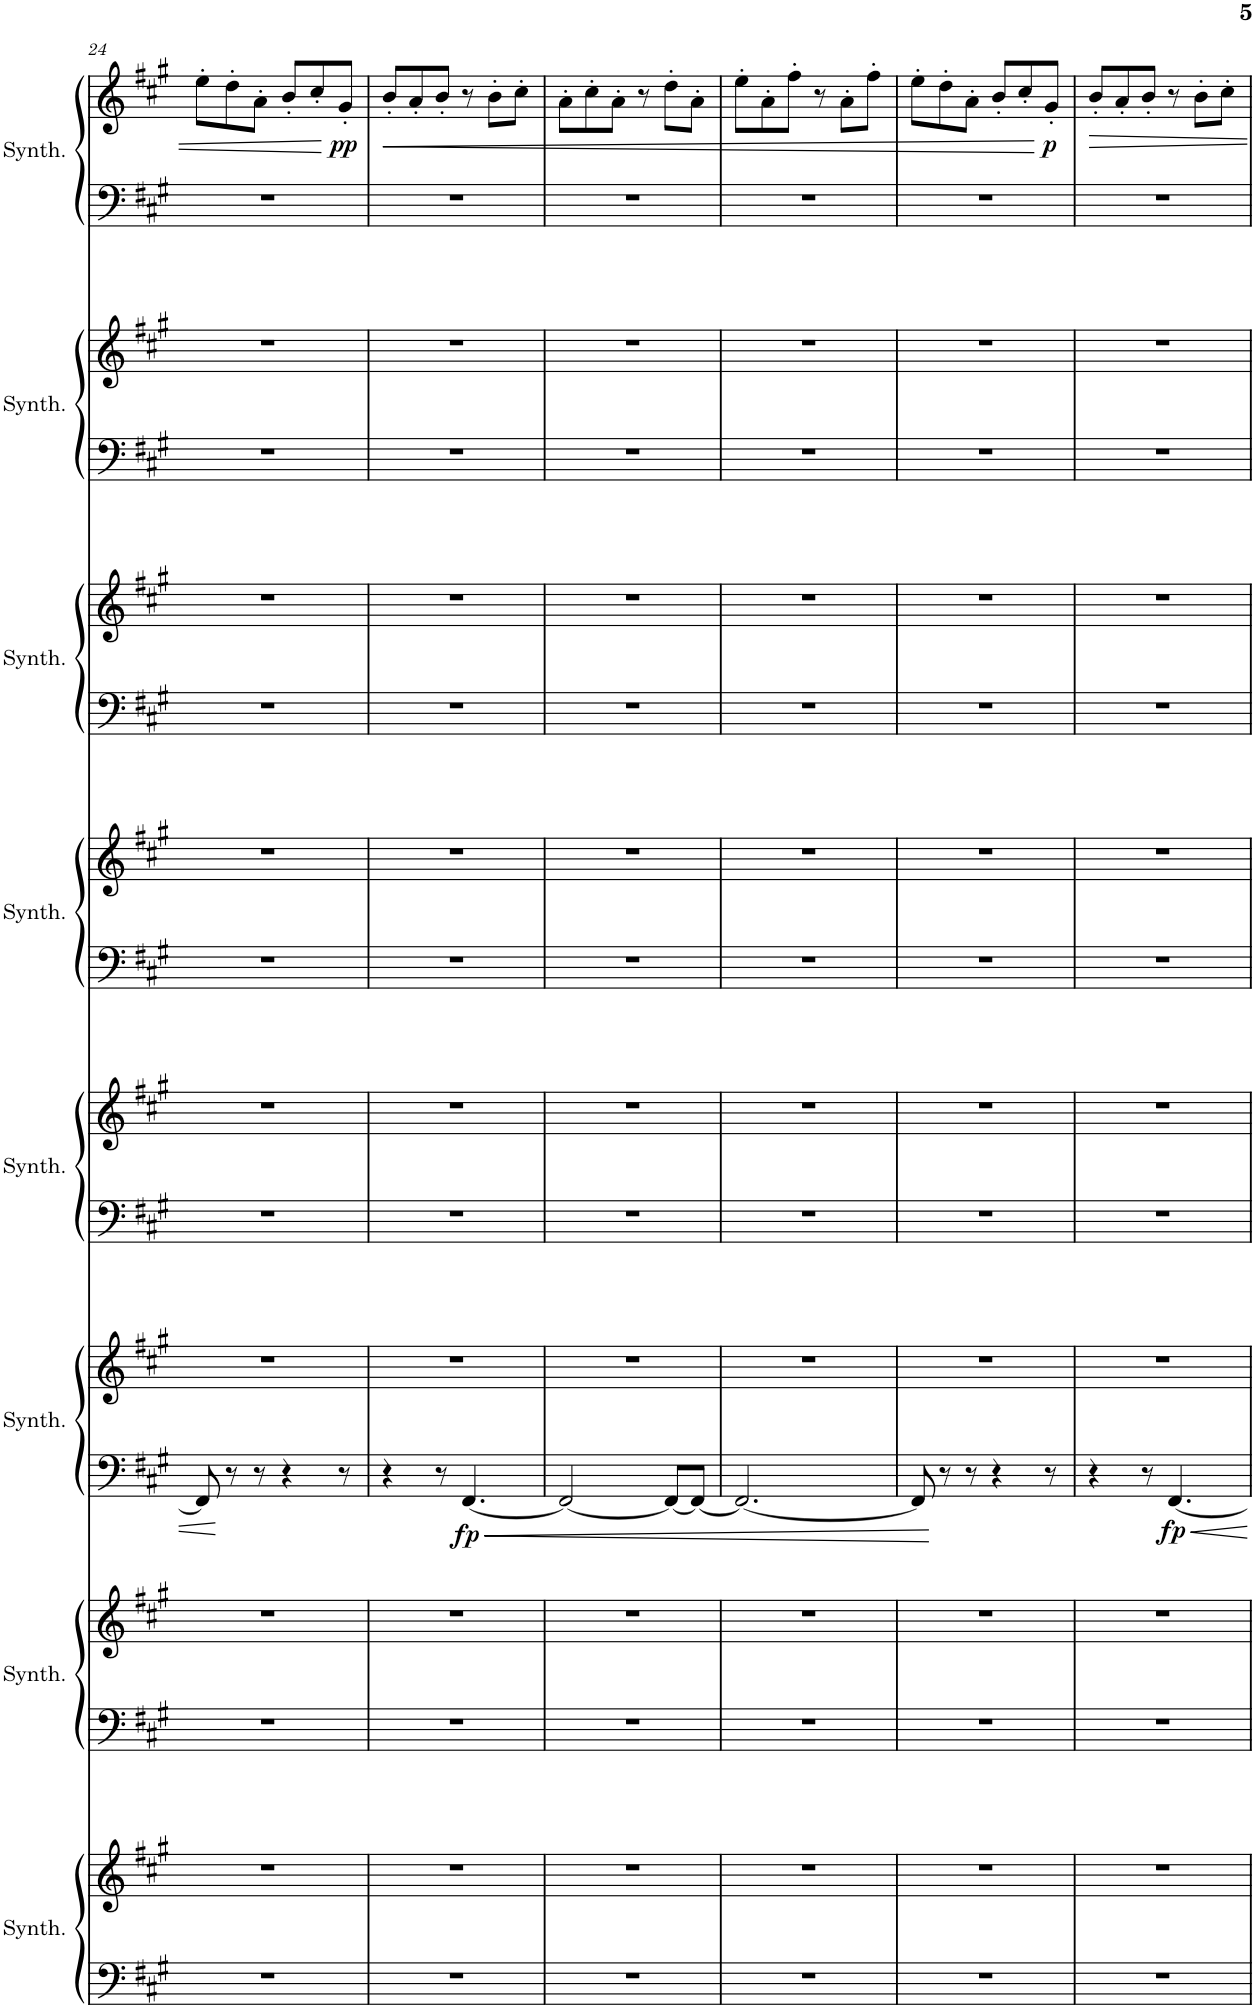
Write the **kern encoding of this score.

**kern	**kern	**kern	**kern	**kern	**kern	**dynam	**kern	**kern	**kern	**kern	**kern	**kern	**kern	**kern	**kern	**kern	**dynam
*part8	*part8	*part7	*part7	*part6	*part6	*part6	*part5	*part5	*part4	*part4	*part3	*part3	*part2	*part2	*part1	*part1	*part1
*staff16	*staff15	*staff14	*staff13	*staff12	*staff11	*staff11/12	*staff10	*staff9	*staff8	*staff7	*staff6	*staff5	*staff4	*staff3	*staff2	*staff1	*staff1/2
*I"Crystal Synthesizer	*	*I"Saw Synthesizer	*	*I"Bass Synthesizer	*	*	*I"Atmosphere Synthesizer	*	*I"Goblins Synthesizer	*	*I"Choir Synthesizer	*	*I"Bowed Synthesizer	*	*I"String Synthesizer	*	*
*I'Synth.	*	*I'Synth.	*	*I'Synth.	*	*	*I'Synth.	*	*I'Synth.	*	*I'Synth.	*	*I'Synth.	*	*I'Synth.	*	*
!!LO:PB:g=z
*clefF4	*clefG2	*clefF4	*clefG2	*clefF4	*clefG2	*	*clefF4	*clefG2	*clefF4	*clefG2	*clefF4	*clefG2	*clefF4	*clefG2	*clefF4	*clefG2	*
*k[f#c#g#]	*k[f#c#g#]	*k[f#c#g#]	*k[f#c#g#]	*k[f#c#g#]	*k[f#c#g#]	*	*k[f#c#g#]	*k[f#c#g#]	*k[f#c#g#]	*k[f#c#g#]	*k[f#c#g#]	*k[f#c#g#]	*k[f#c#g#]	*k[f#c#g#]	*k[f#c#g#]	*k[f#c#g#]	*
*M6/8	*M6/8	*M6/8	*M6/8	*M6/8	*M6/8	*	*M6/8	*M6/8	*M6/8	*M6/8	*M6/8	*M6/8	*M6/8	*M6/8	*M6/8	*M6/8	*
=24	=24	=24	=24	=24	=24	=24	=24	=24	=24	=24	=24	=24	=24	=24	=24	=24	=24
2.r	2.r	2.r	2.r	8FF#/]	2.r	.	2.r	2.r	2.r	2.r	2.r	2.r	2.r	2.r	2.r	8ee'\L	.
.	.	.	.	8r	.	.	.	.	.	.	.	.	.	.	.	8dd'\	.
.	.	.	.	8r	.	.	.	.	.	.	.	.	.	.	.	8a'\J	.
.	.	.	.	4r	.	.	.	.	.	.	.	.	.	.	.	8b'/L	.
.	.	.	.	.	.	.	.	.	.	.	.	.	.	.	.	8cc#'/	.
!	!	!	!	!	!	!	!	!	!	!	!	!	!	!	!	!	!LO:DY:b
.	.	.	.	8r	.	.	.	.	.	.	.	.	.	.	.	8g#'/J	pp
=25	=25	=25	=25	=25	=25	=25	=25	=25	=25	=25	=25	=25	=25	=25	=25	=25	=25
!	!	!	!	!	!	!	!	!	!	!	!	!	!	!	!	!	!LO:HP:b
2.r	2.r	2.r	2.r	4r	2.r	.	2.r	2.r	2.r	2.r	2.r	2.r	2.r	2.r	2.r	8b'/L	<
.	.	.	.	.	.	.	.	.	.	.	.	.	.	.	.	8a'/	.
.	.	.	.	8r	.	.	.	.	.	.	.	.	.	.	.	8b'/J	.
!	!	!	!	!	!	!LO:DY:b=2	!	!	!	!	!	!	!	!	!	!	!
.	.	.	.	[4.FF#/	.	fp	.	.	.	.	.	.	.	.	.	8r	.
.	.	.	.	.	.	.	.	.	.	.	.	.	.	.	.	8b'\L	.
.	.	.	.	.	.	.	.	.	.	.	.	.	.	.	.	8cc#'\J	.
=26	=26	=26	=26	=26	=26	=26	=26	=26	=26	=26	=26	=26	=26	=26	=26	=26	=26
2.r	2.r	2.r	2.r	2FF#/_	2.r	.	2.r	2.r	2.r	2.r	2.r	2.r	2.r	2.r	2.r	8a'\L	.
.	.	.	.	.	.	.	.	.	.	.	.	.	.	.	.	8cc#'\	.
.	.	.	.	.	.	.	.	.	.	.	.	.	.	.	.	8a'\J	.
.	.	.	.	.	.	.	.	.	.	.	.	.	.	.	.	8r	.
.	.	.	.	8FF#/L_	.	.	.	.	.	.	.	.	.	.	.	8dd'\L	.
.	.	.	.	8FF#/J_	.	.	.	.	.	.	.	.	.	.	.	8a'\J	.
=27	=27	=27	=27	=27	=27	=27	=27	=27	=27	=27	=27	=27	=27	=27	=27	=27	=27
2.r	2.r	2.r	2.r	2.FF#/_	2.r	.	2.r	2.r	2.r	2.r	2.r	2.r	2.r	2.r	2.r	8ee'\L	.
.	.	.	.	.	.	.	.	.	.	.	.	.	.	.	.	8a'\	.
.	.	.	.	.	.	.	.	.	.	.	.	.	.	.	.	8ff#'\J	.
.	.	.	.	.	.	.	.	.	.	.	.	.	.	.	.	8r	.
.	.	.	.	.	.	.	.	.	.	.	.	.	.	.	.	8a'\L	.
.	.	.	.	.	.	.	.	.	.	.	.	.	.	.	.	8ff#'\J	.
=28	=28	=28	=28	=28	=28	=28	=28	=28	=28	=28	=28	=28	=28	=28	=28	=28	=28
2.r	2.r	2.r	2.r	8FF#/]	2.r	.	2.r	2.r	2.r	2.r	2.r	2.r	2.r	2.r	2.r	8ee'\L	.
.	.	.	.	8r	.	.	.	.	.	.	.	.	.	.	.	8dd'\	.
.	.	.	.	8r	.	.	.	.	.	.	.	.	.	.	.	8a'\J	.
.	.	.	.	4r	.	.	.	.	.	.	.	.	.	.	.	8b'/L	.
.	.	.	.	.	.	.	.	.	.	.	.	.	.	.	.	8cc#'/	.
!	!	!	!	!	!	!	!	!	!	!	!	!	!	!	!	!	!LO:DY:n=1:b
.	.	.	.	8r	.	.	.	.	.	.	.	.	.	.	.	8g#'/J	[ p
=29	=29	=29	=29	=29	=29	=29	=29	=29	=29	=29	=29	=29	=29	=29	=29	=29	=29
2.r	2.r	2.r	2.r	4r	2.r	.	2.r	2.r	2.r	2.r	2.r	2.r	2.r	2.r	2.r	8b'/L	.
.	.	.	.	.	.	.	.	.	.	.	.	.	.	.	.	8a'/	.
.	.	.	.	8r	.	.	.	.	.	.	.	.	.	.	.	8b'/J	.
!	!	!	!	!	!	!LO:DY:b=2	!	!	!	!	!	!	!	!	!	!	!
.	.	.	.	[4.FF#/	.	fp	.	.	.	.	.	.	.	.	.	8r	.
.	.	.	.	.	.	.	.	.	.	.	.	.	.	.	.	8b'\L	.
.	.	.	.	.	.	.	.	.	.	.	.	.	.	.	.	8cc#'\J	.
=	=	=	=	=	=	=	=	=	=	=	=	=	=	=	=	=	=
*-	*-	*-	*-	*-	*-	*-	*-	*-	*-	*-	*-	*-	*-	*-	*-	*-	*-
